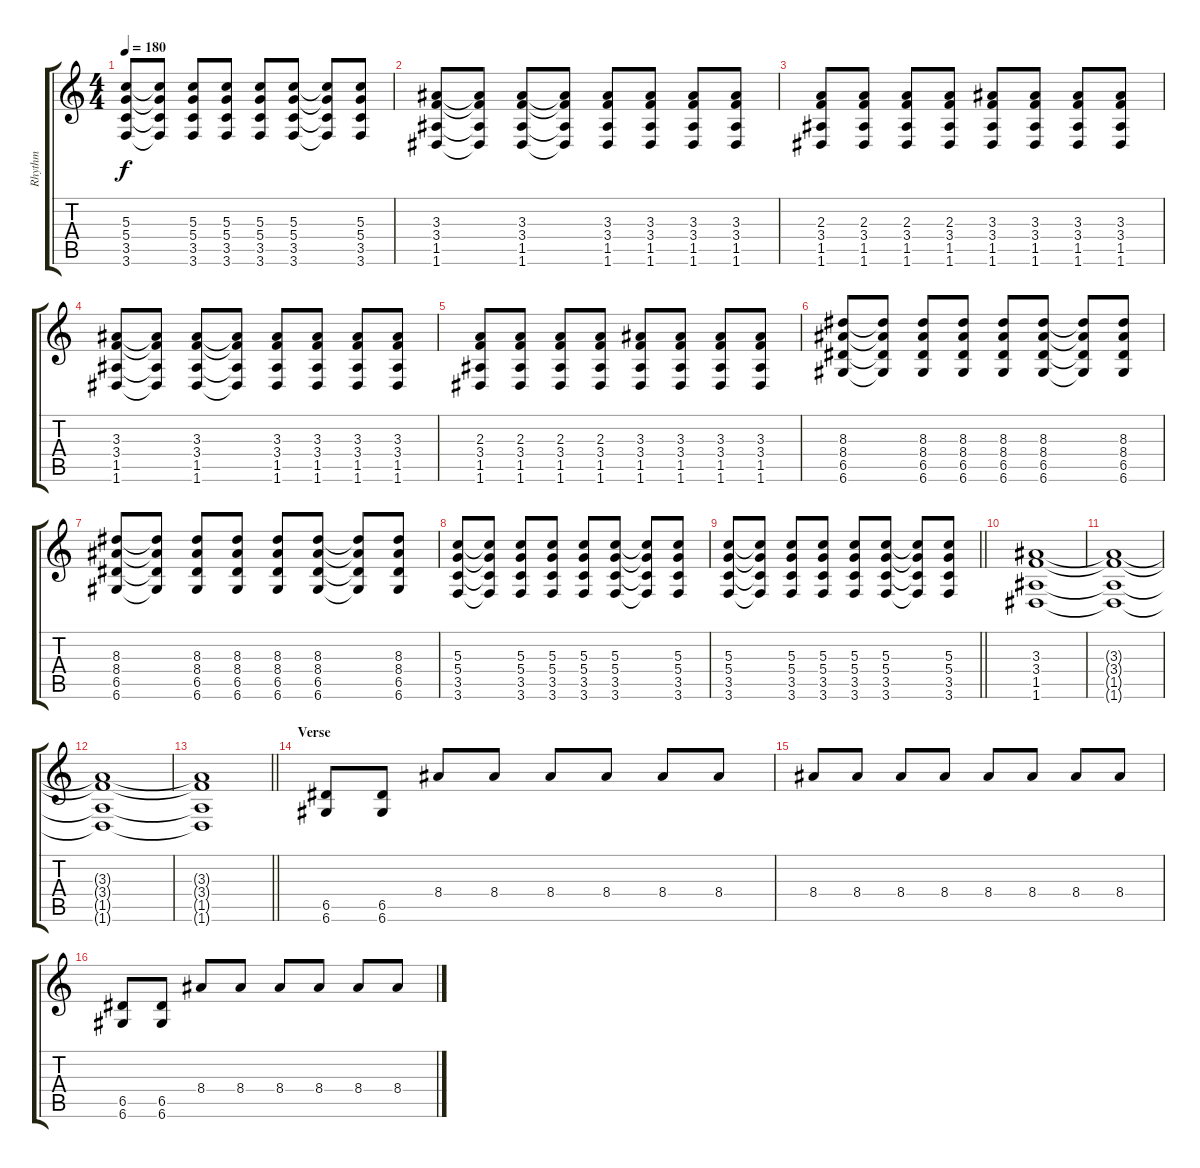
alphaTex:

\track ("Rhythm" "Rhythm") {instrument distortionguitar}
\staff {score tabs}
\tuning (E4 B3 G3 D3 A2 D2) {hide}
\ts (4 4)
\tempo 180
\clef g2
\ks c
(5.3 5.4 3.5 3.6).8{dy f} (5.3{t} 5.4{t} 3.5{t} 3.6{t}).8 (5.3 5.4 3.5 3.6).8 (5.3 5.4 3.5 3.6).8 (5.3 5.4 3.5 3.6).8 (5.3 5.4 3.5 3.6).8 (5.3{t} 5.4{t} 3.5{t} 3.6{t}).8 (5.3 5.4 3.5 3.6).8 |
(3.3 3.4 1.5 1.6).8 (3.3{t} 3.4{t} 1.5{t} 1.6{t}).8 (3.3 3.4 1.5 1.6).8 (3.3{t} 3.4{t} 1.5{t} 1.6{t}).8 (3.3 3.4 1.5 1.6).8 (3.3 3.4 1.5 1.6).8 (3.3 3.4 1.5 1.6).8 (3.3 3.4 1.5 1.6).8 |
(2.3 3.4 1.5 1.6).8 (2.3 3.4 1.5 1.6).8 (2.3 3.4 1.5 1.6).8 (2.3 3.4 1.5 1.6).8 (3.3 3.4 1.5 1.6).8 (3.3 3.4 1.5 1.6).8 (3.3 3.4 1.5 1.6).8 (3.3 3.4 1.5 1.6).8 |
(3.3 3.4 1.5 1.6).8 (3.3{t} 3.4{t} 1.5{t} 1.6{t}).8 (3.3 3.4 1.5 1.6).8 (3.3{t} 3.4{t} 1.5{t} 1.6{t}).8 (3.3 3.4 1.5 1.6).8 (3.3 3.4 1.5 1.6).8 (3.3 3.4 1.5 1.6).8 (3.3 3.4 1.5 1.6).8 |
(2.3 3.4 1.5 1.6).8 (2.3 3.4 1.5 1.6).8 (2.3 3.4 1.5 1.6).8 (2.3 3.4 1.5 1.6).8 (3.3 3.4 1.5 1.6).8 (3.3 3.4 1.5 1.6).8 (3.3 3.4 1.5 1.6).8 (3.3 3.4 1.5 1.6).8 |
(8.3 8.4 6.5 6.6).8 (8.3{t} 8.4{t} 6.5{t} 6.6{t}).8 (8.3 8.4 6.5 6.6).8 (8.3 8.4 6.5 6.6).8 (8.3 8.4 6.5 6.6).8 (8.3 8.4 6.5 6.6).8 (8.3{t} 8.4{t} 6.5{t} 6.6{t}).8 (8.3 8.4 6.5 6.6).8 |
(8.3 8.4 6.5 6.6).8 (8.3{t} 8.4{t} 6.5{t} 6.6{t}).8 (8.3 8.4 6.5 6.6).8 (8.3 8.4 6.5 6.6).8 (8.3 8.4 6.5 6.6).8 (8.3 8.4 6.5 6.6).8 (8.3{t} 8.4{t} 6.5{t} 6.6{t}).8 (8.3 8.4 6.5 6.6).8 |
(5.3 5.4 3.5 3.6).8 (5.3{t} 5.4{t} 3.5{t} 3.6{t}).8 (5.3 5.4 3.5 3.6).8 (5.3 5.4 3.5 3.6).8 (5.3 5.4 3.5 3.6).8 (5.3 5.4 3.5 3.6).8 (5.3{t} 5.4{t} 3.5{t} 3.6{t}).8 (5.3 5.4 3.5 3.6).8 |
\barLineRight lightlight
(5.3 5.4 3.5 3.6).8 (5.3{t} 5.4{t} 3.5{t} 3.6{t}).8 (5.3 5.4 3.5 3.6).8 (5.3 5.4 3.5 3.6).8 (5.3 5.4 3.5 3.6).8 (5.3 5.4 3.5 3.6).8 (5.3{t} 5.4{t} 3.5{t} 3.6{t}).8 (5.3 5.4 3.5 3.6).8 |
(3.3 3.4 1.5 1.6).1 |
(3.3{t} 3.4{t} 1.5{t} 1.6{t}).1 |
(3.3{t} 3.4{t} 1.5{t} 1.6{t}).1 |
\barLineRight lightlight
(3.3{t} 3.4{t} 1.5{t} 1.6{t}).1 |
\section ("" "Verse")
(6.5 6.6).8 (6.5 6.6).8 8.4.8 8.4.8 8.4.8 8.4.8 8.4.8 8.4.8 |
8.4.8 8.4.8 8.4.8 8.4.8 8.4.8 8.4.8 8.4.8 8.4.8 |
(6.5 6.6).8 (6.5 6.6).8 8.4.8 8.4.8 8.4.8 8.4.8 8.4.8 8.4.8
